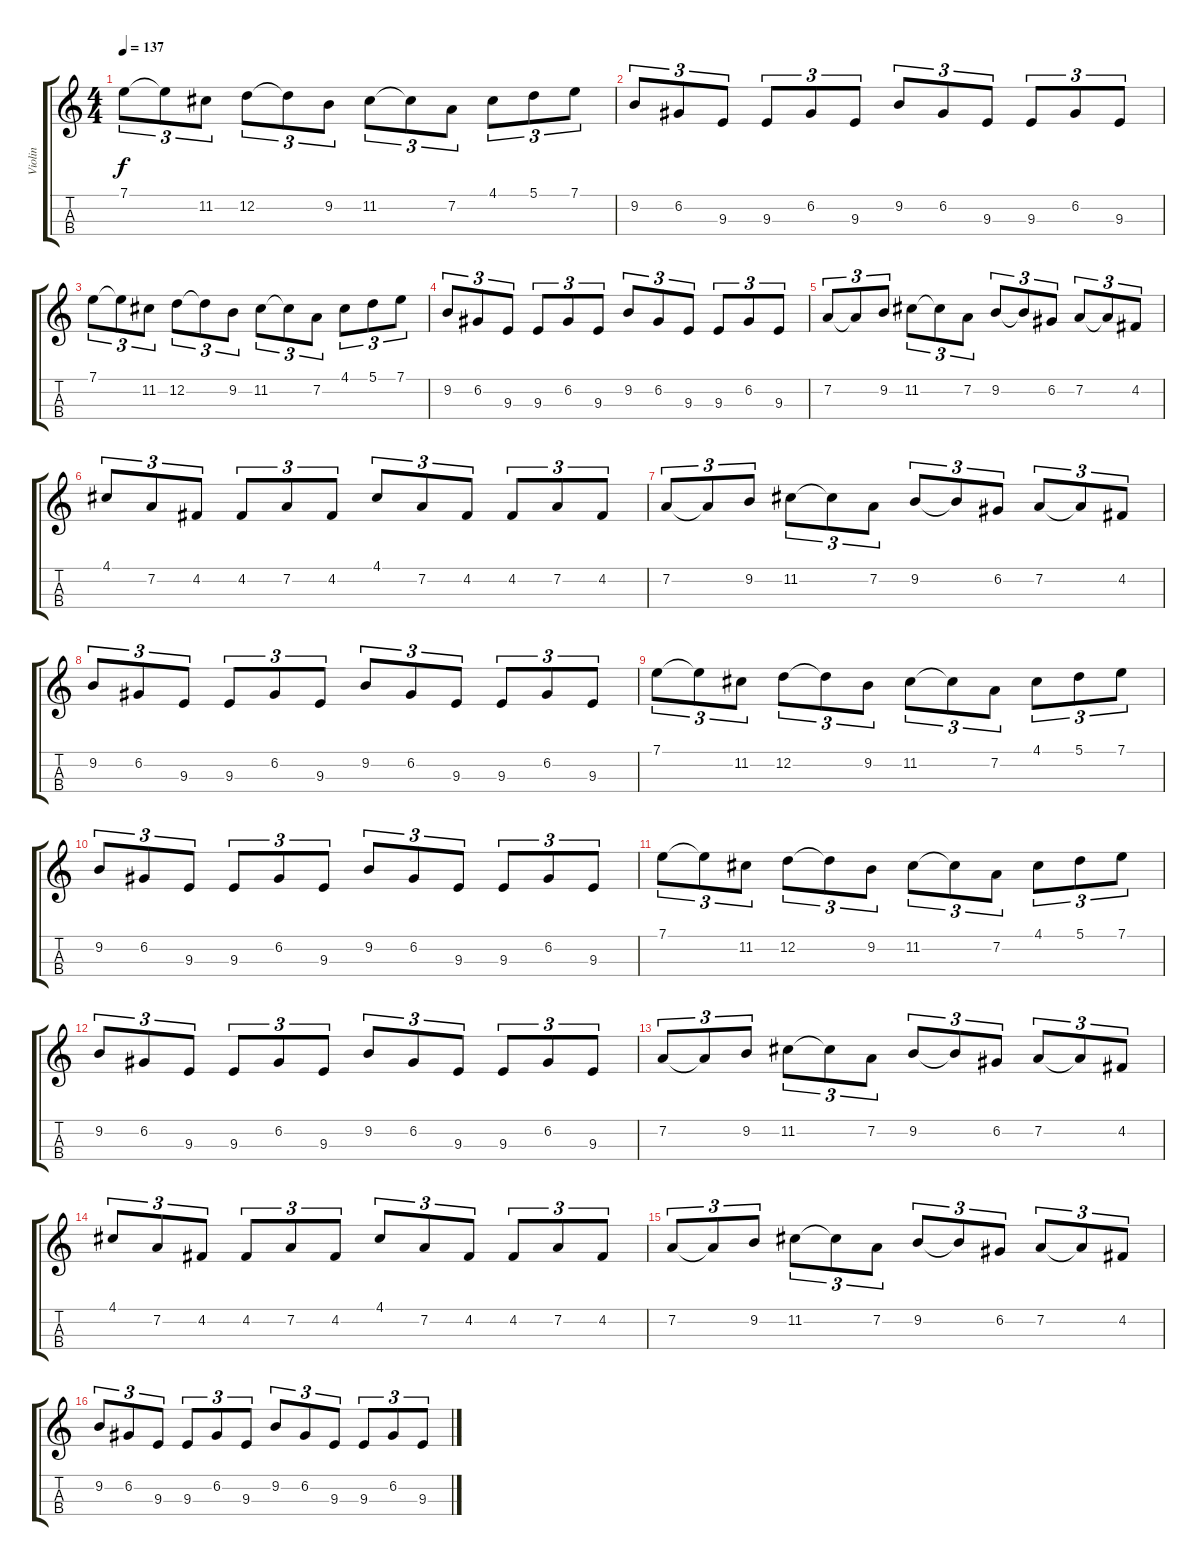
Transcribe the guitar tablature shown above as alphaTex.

\track ("Violin" "Violin") {instrument violin}
\staff {score tabs}
\tuning (A4 D4 G3 C3) {hide}
\ts (4 4)
\tempo 137
\clef g2
\ks c
7.1.8{tu (3 2) dy f} 7.1{t}.8{tu (3 2)} 11.2.8{tu (3 2)} 12.2.8{tu (3 2)} 12.2{t}.8{tu (3 2)} 9.2.8{tu (3 2)} 11.2.8{tu (3 2)} 11.2{t}.8{tu (3 2)} 7.2.8{tu (3 2)} 4.1.8{tu (3 2)} 5.1.8{tu (3 2)} 7.1.8{tu (3 2)} |
9.2.8{tu (3 2)} 6.2.8{tu (3 2)} 9.3.8{tu (3 2)} 9.3.8{tu (3 2)} 6.2.8{tu (3 2)} 9.3.8{tu (3 2)} 9.2.8{tu (3 2)} 6.2.8{tu (3 2)} 9.3.8{tu (3 2)} 9.3.8{tu (3 2)} 6.2.8{tu (3 2)} 9.3.8{tu (3 2)} |
7.1.8{tu (3 2)} 7.1{t}.8{tu (3 2)} 11.2.8{tu (3 2)} 12.2.8{tu (3 2)} 12.2{t}.8{tu (3 2)} 9.2.8{tu (3 2)} 11.2.8{tu (3 2)} 11.2{t}.8{tu (3 2)} 7.2.8{tu (3 2)} 4.1.8{tu (3 2)} 5.1.8{tu (3 2)} 7.1.8{tu (3 2)} |
9.2.8{tu (3 2)} 6.2.8{tu (3 2)} 9.3.8{tu (3 2)} 9.3.8{tu (3 2)} 6.2.8{tu (3 2)} 9.3.8{tu (3 2)} 9.2.8{tu (3 2)} 6.2.8{tu (3 2)} 9.3.8{tu (3 2)} 9.3.8{tu (3 2)} 6.2.8{tu (3 2)} 9.3.8{tu (3 2)} |
7.2.8{tu (3 2)} 7.2{t}.8{tu (3 2)} 9.2.8{tu (3 2)} 11.2.8{tu (3 2)} 11.2{t}.8{tu (3 2)} 7.2.8{tu (3 2)} 9.2.8{tu (3 2)} 9.2{t}.8{tu (3 2)} 6.2.8{tu (3 2)} 7.2.8{tu (3 2)} 7.2{t}.8{tu (3 2)} 4.2.8{tu (3 2)} |
4.1.8{tu (3 2)} 7.2.8{tu (3 2)} 4.2.8{tu (3 2)} 4.2.8{tu (3 2)} 7.2.8{tu (3 2)} 4.2.8{tu (3 2)} 4.1.8{tu (3 2)} 7.2.8{tu (3 2)} 4.2.8{tu (3 2)} 4.2.8{tu (3 2)} 7.2.8{tu (3 2)} 4.2.8{tu (3 2)} |
7.2.8{tu (3 2)} 7.2{t}.8{tu (3 2)} 9.2.8{tu (3 2)} 11.2.8{tu (3 2)} 11.2{t}.8{tu (3 2)} 7.2.8{tu (3 2)} 9.2.8{tu (3 2)} 9.2{t}.8{tu (3 2)} 6.2.8{tu (3 2)} 7.2.8{tu (3 2)} 7.2{t}.8{tu (3 2)} 4.2.8{tu (3 2)} |
9.2.8{tu (3 2)} 6.2.8{tu (3 2)} 9.3.8{tu (3 2)} 9.3.8{tu (3 2)} 6.2.8{tu (3 2)} 9.3.8{tu (3 2)} 9.2.8{tu (3 2)} 6.2.8{tu (3 2)} 9.3.8{tu (3 2)} 9.3.8{tu (3 2)} 6.2.8{tu (3 2)} 9.3.8{tu (3 2)} |
7.1.8{tu (3 2) volume 8} 7.1{t}.8{tu (3 2)} 11.2.8{tu (3 2)} 12.2.8{tu (3 2)} 12.2{t}.8{tu (3 2)} 9.2.8{tu (3 2)} 11.2.8{tu (3 2)} 11.2{t}.8{tu (3 2)} 7.2.8{tu (3 2)} 4.1.8{tu (3 2)} 5.1.8{tu (3 2)} 7.1.8{tu (3 2)} |
9.2.8{tu (3 2)} 6.2.8{tu (3 2)} 9.3.8{tu (3 2)} 9.3.8{tu (3 2)} 6.2.8{tu (3 2)} 9.3.8{tu (3 2)} 9.2.8{tu (3 2)} 6.2.8{tu (3 2)} 9.3.8{tu (3 2)} 9.3.8{tu (3 2)} 6.2.8{tu (3 2)} 9.3.8{tu (3 2)} |
7.1.8{tu (3 2)} 7.1{t}.8{tu (3 2)} 11.2.8{tu (3 2)} 12.2.8{tu (3 2)} 12.2{t}.8{tu (3 2)} 9.2.8{tu (3 2)} 11.2.8{tu (3 2)} 11.2{t}.8{tu (3 2)} 7.2.8{tu (3 2)} 4.1.8{tu (3 2)} 5.1.8{tu (3 2)} 7.1.8{tu (3 2)} |
9.2.8{tu (3 2)} 6.2.8{tu (3 2)} 9.3.8{tu (3 2)} 9.3.8{tu (3 2)} 6.2.8{tu (3 2)} 9.3.8{tu (3 2)} 9.2.8{tu (3 2)} 6.2.8{tu (3 2)} 9.3.8{tu (3 2)} 9.3.8{tu (3 2)} 6.2.8{tu (3 2)} 9.3.8{tu (3 2)} |
7.2.8{tu (3 2) volume 4} 7.2{t}.8{tu (3 2)} 9.2.8{tu (3 2)} 11.2.8{tu (3 2)} 11.2{t}.8{tu (3 2)} 7.2.8{tu (3 2)} 9.2.8{tu (3 2)} 9.2{t}.8{tu (3 2)} 6.2.8{tu (3 2)} 7.2.8{tu (3 2)} 7.2{t}.8{tu (3 2)} 4.2.8{tu (3 2)} |
4.1.8{tu (3 2)} 7.2.8{tu (3 2)} 4.2.8{tu (3 2)} 4.2.8{tu (3 2)} 7.2.8{tu (3 2)} 4.2.8{tu (3 2)} 4.1.8{tu (3 2)} 7.2.8{tu (3 2)} 4.2.8{tu (3 2)} 4.2.8{tu (3 2)} 7.2.8{tu (3 2)} 4.2.8{tu (3 2)} |
7.2.8{tu (3 2)} 7.2{t}.8{tu (3 2)} 9.2.8{tu (3 2)} 11.2.8{tu (3 2)} 11.2{t}.8{tu (3 2)} 7.2.8{tu (3 2)} 9.2.8{tu (3 2)} 9.2{t}.8{tu (3 2)} 6.2.8{tu (3 2)} 7.2.8{tu (3 2)} 7.2{t}.8{tu (3 2)} 4.2.8{tu (3 2)} |
9.2.8{tu (3 2)} 6.2.8{tu (3 2)} 9.3.8{tu (3 2)} 9.3.8{tu (3 2)} 6.2.8{tu (3 2)} 9.3.8{tu (3 2)} 9.2.8{tu (3 2)} 6.2.8{tu (3 2)} 9.3.8{tu (3 2)} 9.3.8{tu (3 2)} 6.2.8{tu (3 2)} 9.3.8{tu (3 2)}
